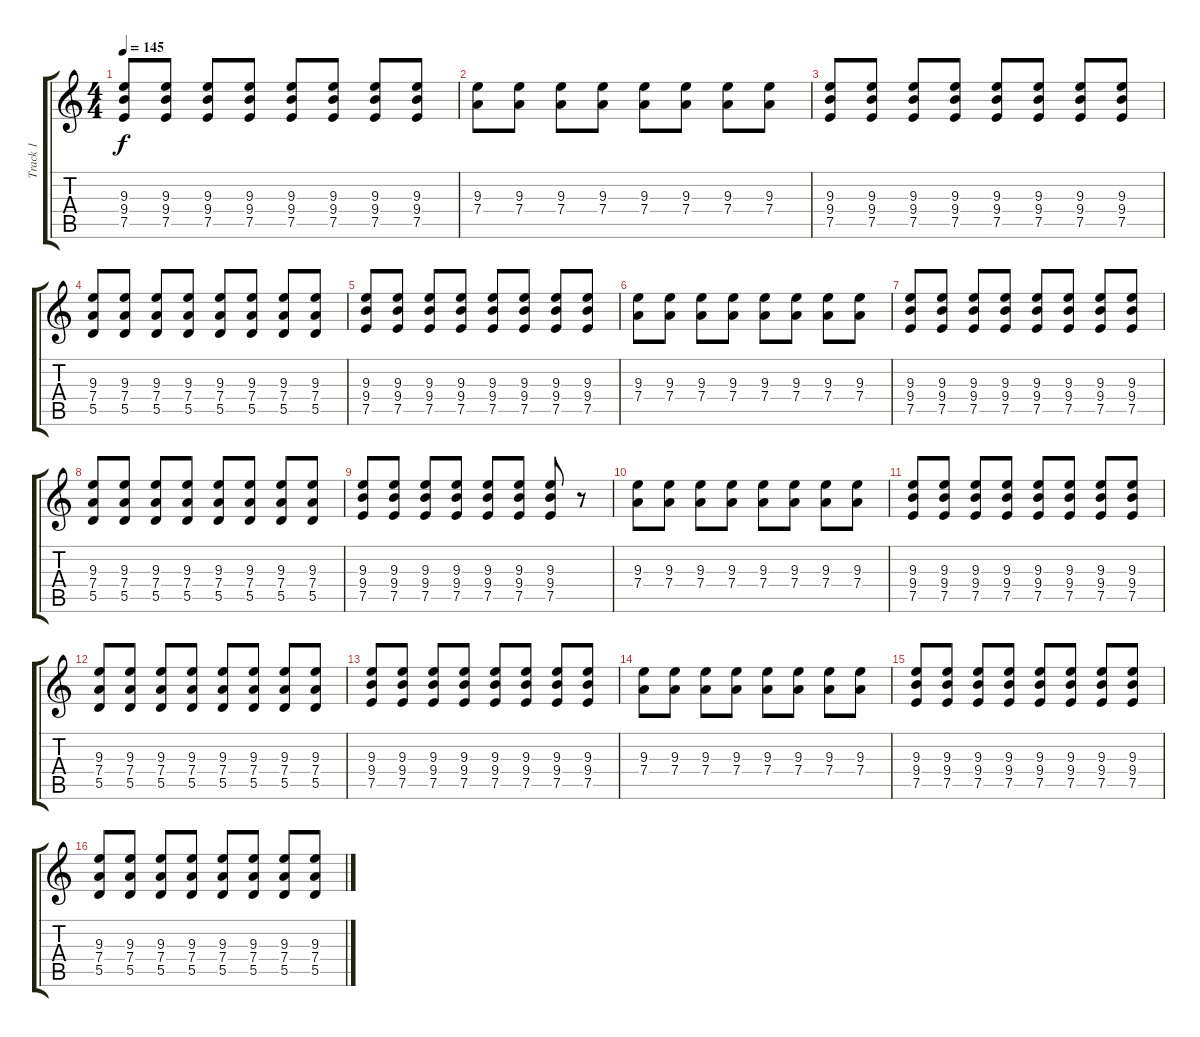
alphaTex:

\track ("Track 1" "Track 1") {instrument distortionguitar}
\staff {score tabs}
\tuning (E4 B3 G3 D3 A2 D2) {hide}
\ts (4 4)
\tempo 145
\clef g2
\ks c
(9.3 9.4 7.5).8{dy f} (9.3 9.4 7.5).8 (9.3 9.4 7.5).8 (9.3 9.4 7.5).8 (9.3 9.4 7.5).8 (9.3 9.4 7.5).8 (9.3 9.4 7.5).8 (9.3 9.4 7.5).8 |
(9.3 7.4).8 (9.3 7.4).8 (9.3 7.4).8 (9.3 7.4).8 (9.3 7.4).8 (9.3 7.4).8 (9.3 7.4).8 (9.3 7.4).8 |
(9.3 9.4 7.5).8 (9.3 9.4 7.5).8 (9.3 9.4 7.5).8 (9.3 9.4 7.5).8 (9.3 9.4 7.5).8 (9.3 9.4 7.5).8 (9.3 9.4 7.5).8 (9.3 9.4 7.5).8 |
(9.3 7.4 5.5).8 (9.3 7.4 5.5).8 (9.3 7.4 5.5).8 (9.3 7.4 5.5).8 (9.3 7.4 5.5).8 (9.3 7.4 5.5).8 (9.3 7.4 5.5).8 (9.3 7.4 5.5).8 |
(9.3 9.4 7.5).8 (9.3 9.4 7.5).8 (9.3 9.4 7.5).8 (9.3 9.4 7.5).8 (9.3 9.4 7.5).8 (9.3 9.4 7.5).8 (9.3 9.4 7.5).8 (9.3 9.4 7.5).8 |
(9.3 7.4).8 (9.3 7.4).8 (9.3 7.4).8 (9.3 7.4).8 (9.3 7.4).8 (9.3 7.4).8 (9.3 7.4).8 (9.3 7.4).8 |
(9.3 9.4 7.5).8 (9.3 9.4 7.5).8 (9.3 9.4 7.5).8 (9.3 9.4 7.5).8 (9.3 9.4 7.5).8 (9.3 9.4 7.5).8 (9.3 9.4 7.5).8 (9.3 9.4 7.5).8 |
(9.3 7.4 5.5).8 (9.3 7.4 5.5).8 (9.3 7.4 5.5).8 (9.3 7.4 5.5).8 (9.3 7.4 5.5).8 (9.3 7.4 5.5).8 (9.3 7.4 5.5).8 (9.3 7.4 5.5).8 |
(9.3 9.4 7.5).8 (9.3 9.4 7.5).8 (9.3 9.4 7.5).8 (9.3 9.4 7.5).8 (9.3 9.4 7.5).8 (9.3 9.4 7.5).8 (9.3 9.4 7.5).8 r.8 |
(9.3 7.4).8 (9.3 7.4).8 (9.3 7.4).8 (9.3 7.4).8 (9.3 7.4).8 (9.3 7.4).8 (9.3 7.4).8 (9.3 7.4).8 |
(9.3 9.4 7.5).8 (9.3 9.4 7.5).8 (9.3 9.4 7.5).8 (9.3 9.4 7.5).8 (9.3 9.4 7.5).8 (9.3 9.4 7.5).8 (9.3 9.4 7.5).8 (9.3 9.4 7.5).8 |
(9.3 7.4 5.5).8 (9.3 7.4 5.5).8 (9.3 7.4 5.5).8 (9.3 7.4 5.5).8 (9.3 7.4 5.5).8 (9.3 7.4 5.5).8 (9.3 7.4 5.5).8 (9.3 7.4 5.5).8 |
(9.3 9.4 7.5).8 (9.3 9.4 7.5).8 (9.3 9.4 7.5).8 (9.3 9.4 7.5).8 (9.3 9.4 7.5).8 (9.3 9.4 7.5).8 (9.3 9.4 7.5).8 (9.3 9.4 7.5).8 |
(9.3 7.4).8 (9.3 7.4).8 (9.3 7.4).8 (9.3 7.4).8 (9.3 7.4).8 (9.3 7.4).8 (9.3 7.4).8 (9.3 7.4).8 |
(9.3 9.4 7.5).8 (9.3 9.4 7.5).8 (9.3 9.4 7.5).8 (9.3 9.4 7.5).8 (9.3 9.4 7.5).8 (9.3 9.4 7.5).8 (9.3 9.4 7.5).8 (9.3 9.4 7.5).8 |
(9.3 7.4 5.5).8 (9.3 7.4 5.5).8 (9.3 7.4 5.5).8 (9.3 7.4 5.5).8 (9.3 7.4 5.5).8 (9.3 7.4 5.5).8 (9.3 7.4 5.5).8 (9.3 7.4 5.5).8
